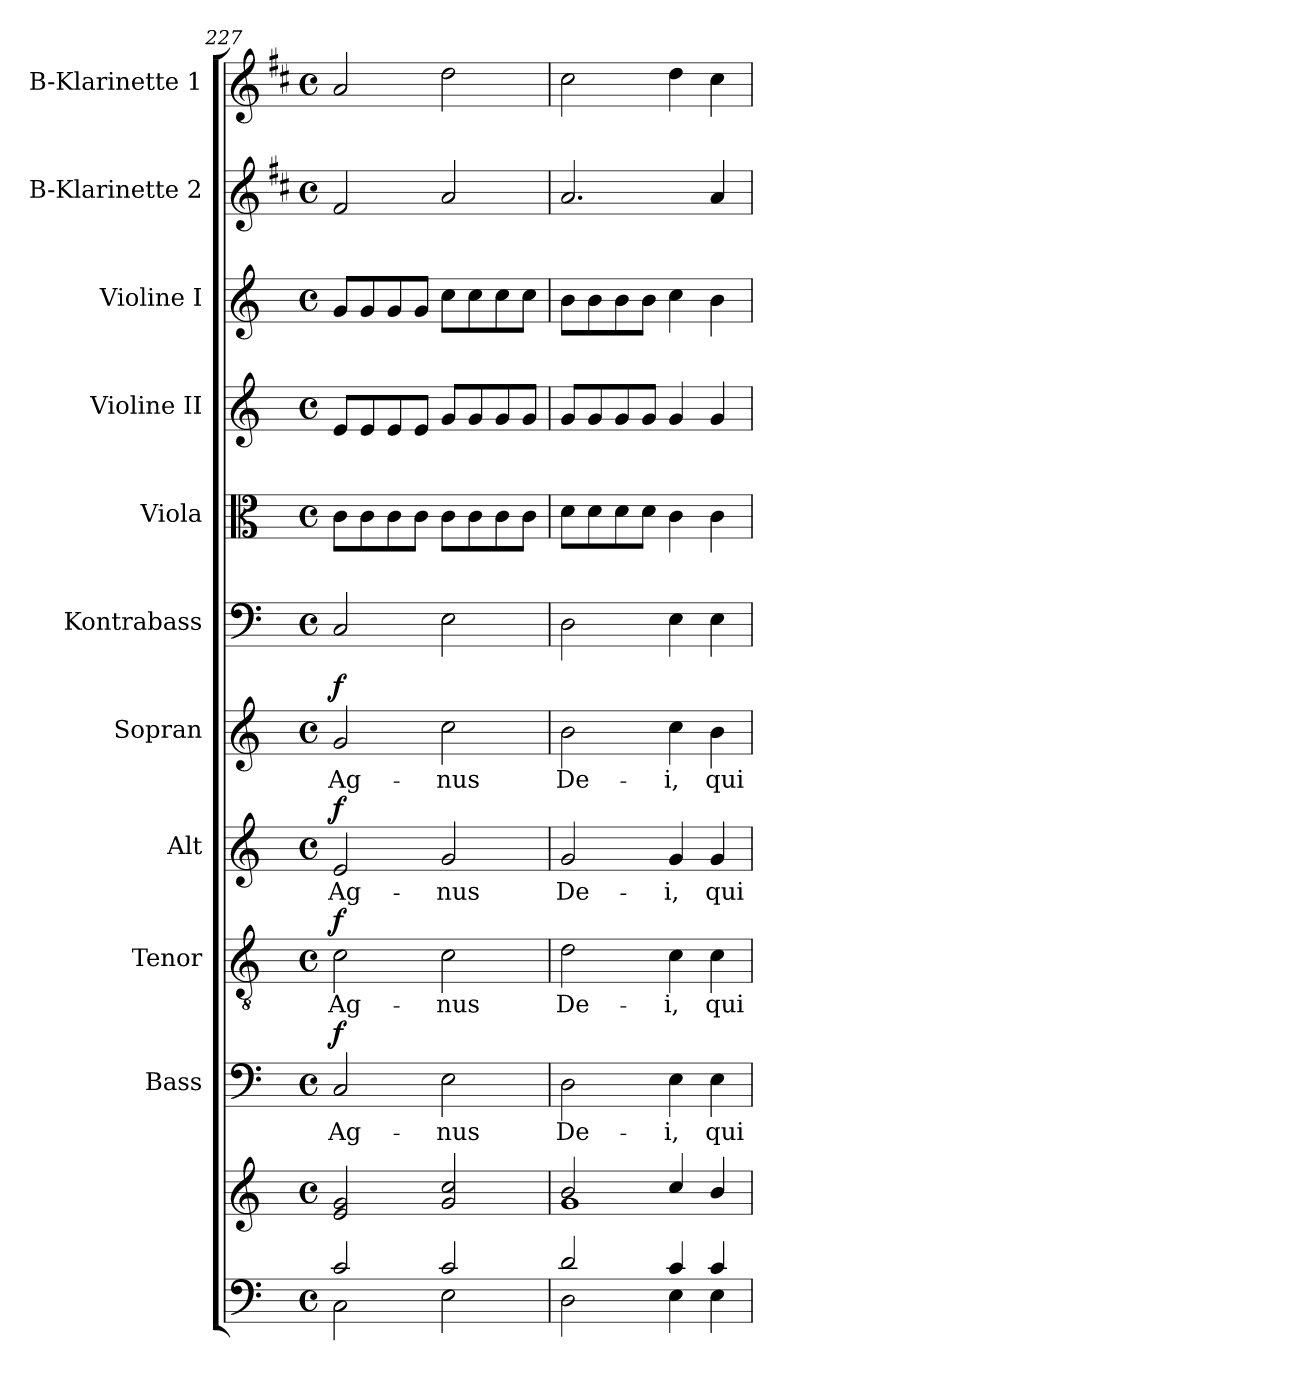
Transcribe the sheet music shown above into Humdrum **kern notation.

**kern	**kern	**kern	**text	**dynam	**kern	**text	**dynam	**kern	**text	**dynam	**kern	**text	**dynam	**kern	**kern	**kern	**kern	**kern	**kern
*part11	*part11	*part10	*part10	*part10	*part9	*part9	*part9	*part8	*part8	*part8	*part7	*part7	*part7	*part6	*part5	*part4	*part3	*part2	*part1
*staff12	*staff11	*staff10	*staff10	*staff10	*staff9	*staff9	*staff9	*staff8	*staff8	*staff8	*staff7	*staff7	*staff7	*staff6	*staff5	*staff4	*staff3	*staff2	*staff1
*	*	*I"Bass	*	*	*I"Tenor	*	*	*I"Alt	*	*	*I"Sopran	*	*	*I"Kontrabass	*I"Viola	*I"Violine II	*I"Violine I	*I"B-Klarinette 2	*I"B-Klarinette 1
*	*	*I'B.	*	*	*I'T.	*	*	*I'A.	*	*	*I'S.	*	*	*I'Kb.	*I'Vla.	*I'Vl. II	*I'Vl. I	*I'B Kl. 2	*I'B Kl. 1
*clefF4	*clefG2	*clefF4	*	*	*clefGv2	*	*	*clefG2	*	*	*clefG2	*	*	*clefF4	*clefC3	*clefG2	*clefG2	*clefG2	*clefG2
*	*	*	*	*	*	*	*	*	*	*	*	*	*	*ITrd7c12	*	*	*	*ITrd1c2	*ITrd1c2
*k[]	*k[]	*k[]	*	*	*k[]	*	*	*k[]	*	*	*k[]	*	*	*k[]	*k[]	*k[]	*k[]	*k[]	*k[]
*C:	*C:	*C:	*	*	*C:	*	*	*C:	*	*	*C:	*	*	*C:	*C:	*C:	*C:	*C:	*C:
*M4/4	*M4/4	*M4/4	*	*	*M4/4	*	*	*M4/4	*	*	*M4/4	*	*	*M4/4	*M4/4	*M4/4	*M4/4	*M4/4	*M4/4
*met(c)	*met(c)	*met(c)	*	*	*met(c)	*	*	*met(c)	*	*	*met(c)	*	*	*met(c)	*met(c)	*met(c)	*met(c)	*met(c)	*met(c)
=227	=227	=227	=227	=227	=227	=227	=227	=227	=227	=227	=227	=227	=227	=227	=227	=227	=227	=227	=227
*^	*	*	*	*	*	*	*	*	*	*	*	*	*	*	*	*	*	*	*
!	!	!	!	!LO:LY:b	!LO:DY:a	!	!LO:LY:b	!LO:DY:a	!	!LO:LY:b	!LO:DY:a	!	!LO:LY:b	!LO:DY:a	!	!	!	!	!	!
2c/	2C\	2e/ 2g/	2C/	Ag-	f	2c\	Ag-	f	2e/	Ag-	f	2g/	Ag-	f	2CC/	8c\L	8e/L	8g/L	2e/	2g/
.	.	.	.	.	.	.	.	.	.	.	.	.	.	.	.	8c\	8e/	8g/	.	.
.	.	.	.	.	.	.	.	.	.	.	.	.	.	.	.	8c\	8e/	8g/	.	.
.	.	.	.	.	.	.	.	.	.	.	.	.	.	.	.	8c\J	8e/J	8g/J	.	.
!	!	!	!	!LO:LY:b	!	!	!LO:LY:b	!	!	!LO:LY:b	!	!	!LO:LY:b	!	!	!	!	!	!	!
2c/	2E\	2g/ 2cc/	2E\	-nus	.	2c\	-nus	.	2g/	-nus	.	2cc\	-nus	.	2EE\	8c\L	8g/L	8cc\L	2g/	2cc\
.	.	.	.	.	.	.	.	.	.	.	.	.	.	.	.	8c\	8g/	8cc\	.	.
.	.	.	.	.	.	.	.	.	.	.	.	.	.	.	.	8c\	8g/	8cc\	.	.
.	.	.	.	.	.	.	.	.	.	.	.	.	.	.	.	8c\J	8g/J	8cc\J	.	.
!!LO:PB:g=z
=228	=228	=228	=228	=228	=228	=228	=228	=228	=228	=228	=228	=228	=228	=228	=228	=228	=228	=228	=228	=228
*	*	*^	*	*	*	*	*	*	*	*	*	*	*	*	*	*	*	*	*	*
!	!	!	!	!	!LO:LY:b	!	!	!LO:LY:b	!	!	!LO:LY:b	!	!	!LO:LY:b	!	!	!	!	!	!	!
2d/	2D\	2b/	1g	2D\	De-	.	2d\	De-	.	2g/	De-	.	2b\	De-	.	2DD\	8d\L	8g/L	8b\L	2.g/	2b\
.	.	.	.	.	.	.	.	.	.	.	.	.	.	.	.	.	8d\	8g/	8b\	.	.
.	.	.	.	.	.	.	.	.	.	.	.	.	.	.	.	.	8d\	8g/	8b\	.	.
.	.	.	.	.	.	.	.	.	.	.	.	.	.	.	.	.	8d\J	8g/J	8b\J	.	.
!	!	!	!	!	!LO:LY:b	!	!	!LO:LY:b	!	!	!LO:LY:b	!	!	!LO:LY:b	!	!	!	!	!	!	!
4c/	4E\	4cc/	.	4E\	-i,	.	4c\	-i,	.	4g/	-i,	.	4cc\	-i,	.	4EE\	4c\	4g/	4cc\	.	4cc\
!	!	!	!	!	!LO:LY:b	!	!	!LO:LY:b	!	!	!LO:LY:b	!	!	!LO:LY:b	!	!	!	!	!	!	!
4c/	4E\	4b/	.	4E\	qui	.	4c\	qui	.	4g/	qui	.	4b\	qui	.	4EE\	4c\	4g/	4b\	4g/	4b\
*v	*v	*	*	*	*	*	*	*	*	*	*	*	*	*	*	*	*	*	*	*	*
*	*v	*v	*	*	*	*	*	*	*	*	*	*	*	*	*	*	*	*	*	*
=	=	=	=	=	=	=	=	=	=	=	=	=	=	=	=	=	=	=	=
*-	*-	*-	*-	*-	*-	*-	*-	*-	*-	*-	*-	*-	*-	*-	*-	*-	*-	*-	*-
